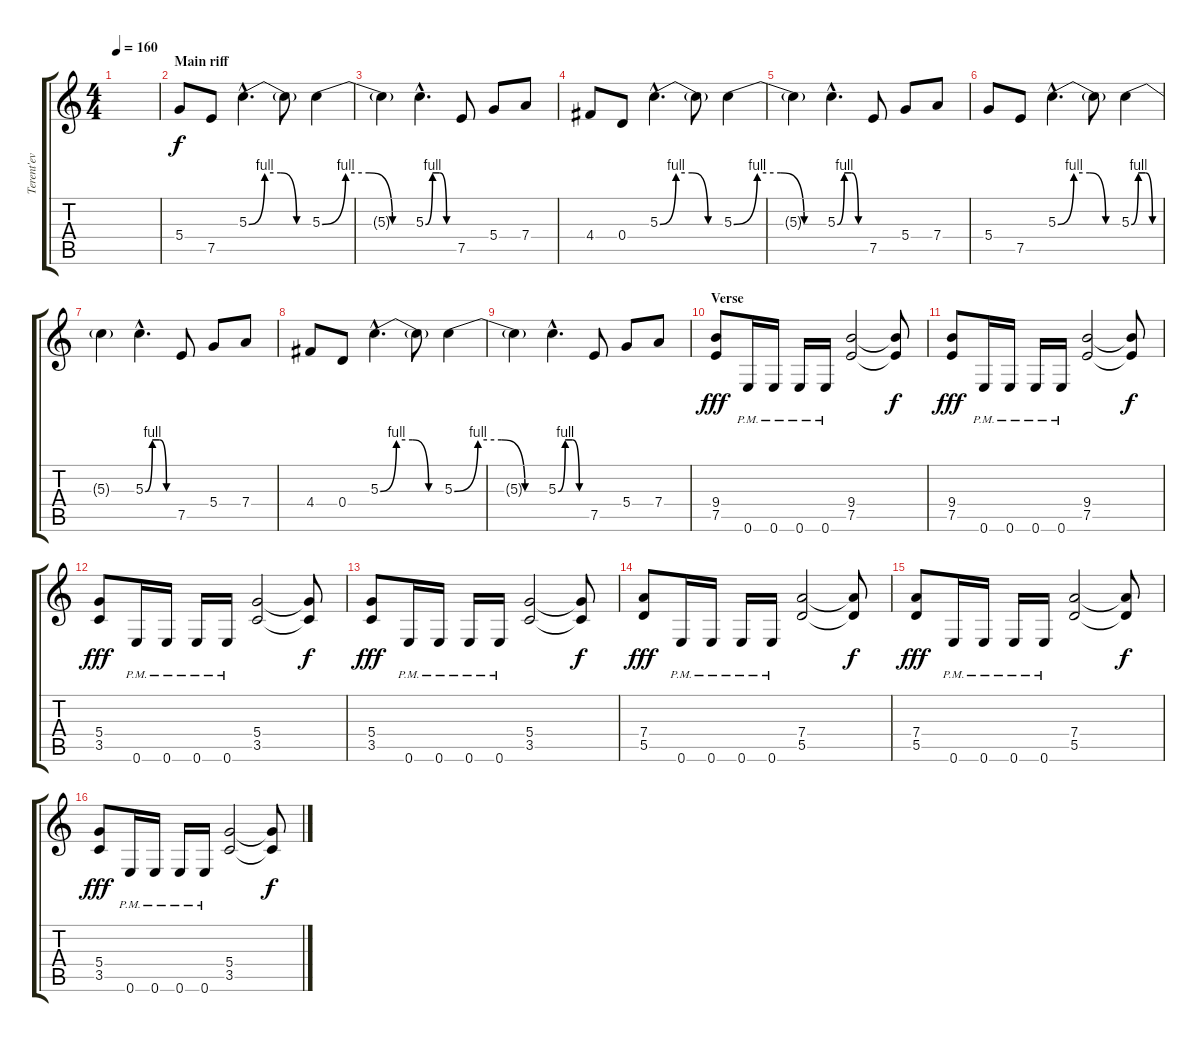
\track ("Terent'ev " "Terent'ev ") {instrument distortionguitar}
\staff {score tabs}
\tuning (E4 B3 G3 D3 A2 E2) {hide}
\ts (4 4)
\tempo 160
\clef g2
\ks c
|
\section ("" "Main riff")
5.4.8 7.5.8 5.3{be (custom 0 0 15 4 30 4 45 0 60 0) hac}.4{d} 5.3{t}.8 5.3{be (custom 0 0 15 4 30 4 45 0 60 0)}.4 |
5.3{t}.4 5.3{be (custom 0 0 15 4 30 4 45 0 60 0) hac}.4{d} 7.5.8 5.4.8 7.4.8 |
4.4.8 0.4.8 5.3{be (custom 0 0 15 4 30 4 45 0 60 0) hac}.4{d} 5.3{t}.8 5.3{be (custom 0 0 15 4 30 4 45 0 60 0)}.4 |
5.3{t}.4 5.3{be (custom 0 0 15 4 30 4 45 0 60 0) hac}.4{d} 7.5.8 5.4.8 7.4.8 |
5.4.8 7.5.8 5.3{be (custom 0 0 15 4 30 4 45 0 60 0) hac}.4{d} 5.3{t}.8 5.3{be (custom 0 0 15 4 30 4 45 0 60 0)}.4 |
5.3{t}.4 5.3{be (custom 0 0 15 4 30 4 45 0 60 0) hac}.4{d} 7.5.8 5.4.8 7.4.8 |
4.4.8 0.4.8 5.3{be (custom 0 0 15 4 30 4 45 0 60 0) hac}.4{d} 5.3{t}.8 5.3{be (custom 0 0 15 4 30 4 45 0 60 0)}.4 |
5.3{t}.4 5.3{be (custom 0 0 15 4 30 4 45 0 60 0) hac}.4{d} 7.5.8 5.4.8 7.4.8 |
\section ("" "Verse")
(9.4 7.5).8{dy fff} 0.6{pm}.16 0.6{pm}.16 0.6{pm}.16 0.6{pm}.16 (9.4 7.5).2 (9.4{t} 7.5{t}).8{dy f} |
(9.4 7.5).8{dy fff} 0.6{pm}.16 0.6{pm}.16 0.6{pm}.16 0.6{pm}.16 (9.4 7.5).2 (9.4{t} 7.5{t}).8{dy f} |
(5.4 3.5).8{dy fff} 0.6{pm}.16 0.6{pm}.16 0.6{pm}.16 0.6{pm}.16 (5.4 3.5).2 (5.4{t} 3.5{t}).8{dy f} |
(5.4 3.5).8{dy fff} 0.6{pm}.16 0.6{pm}.16 0.6{pm}.16 0.6{pm}.16 (5.4 3.5).2 (5.4{t} 3.5{t}).8{dy f} |
(7.4 5.5).8{dy fff} 0.6{pm}.16 0.6{pm}.16 0.6{pm}.16 0.6{pm}.16 (7.4 5.5).2 (7.4{t} 5.5{t}).8{dy f} |
(7.4 5.5).8{dy fff} 0.6{pm}.16 0.6{pm}.16 0.6{pm}.16 0.6{pm}.16 (7.4 5.5).2 (7.4{t} 5.5{t}).8{dy f} |
(5.4 3.5).8{dy fff} 0.6{pm}.16 0.6{pm}.16 0.6{pm}.16 0.6{pm}.16 (5.4 3.5).2 (5.4{t} 3.5{t}).8{dy f}
